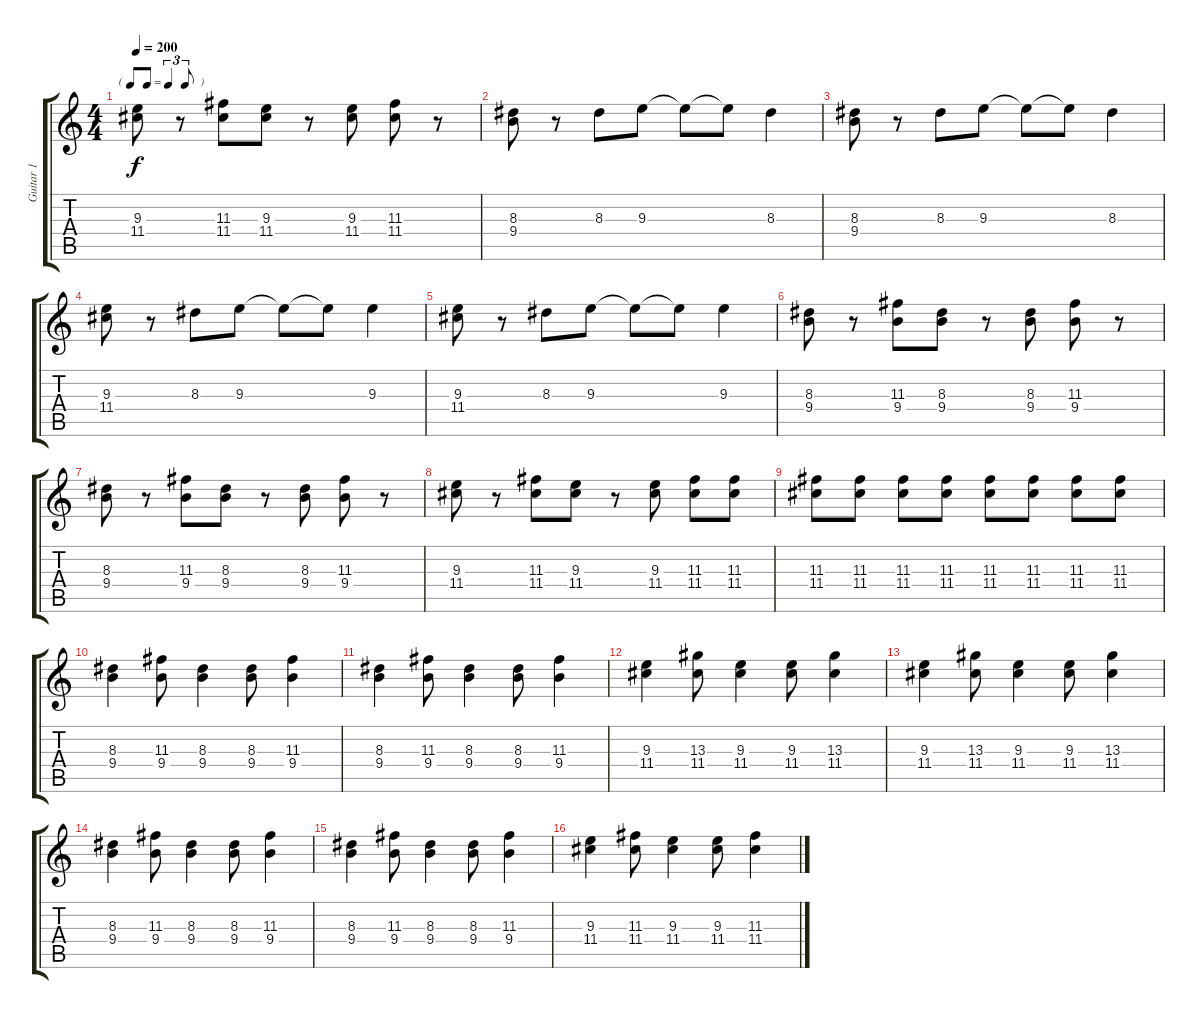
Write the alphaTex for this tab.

\track ("Guitar 1" "Guitar 1") {instrument acousticguitarsteel}
\staff {score tabs}
\tuning (E4 B3 G3 D3 A2 E2) {hide}
\ts (4 4)
\tf triplet8th
\tempo 200
\clef g2
\ks c
(9.3 11.4).8{dy f} r.8 (11.3 11.4).8 (9.3 11.4).8 r.8 (9.3 11.4).8 (11.3 11.4).8 r.8 |
(8.3 9.4).8 r.8 8.3.8 9.3.8 9.3{t}.8 9.3{t}.8 8.3.4 |
(8.3 9.4).8 r.8 8.3.8 9.3.8 9.3{t}.8 9.3{t}.8 8.3.4 |
(9.3 11.4).8 r.8 8.3.8 9.3.8 9.3{t}.8 9.3{t}.8 9.3.4 |
(9.3 11.4).8 r.8 8.3.8 9.3.8 9.3{t}.8 9.3{t}.8 9.3.4 |
(8.3 9.4).8 r.8 (11.3 9.4).8 (8.3 9.4).8 r.8 (8.3 9.4).8 (11.3 9.4).8 r.8 |
(8.3 9.4).8 r.8 (11.3 9.4).8 (8.3 9.4).8 r.8 (8.3 9.4).8 (11.3 9.4).8 r.8 |
(9.3 11.4).8 r.8 (11.3 11.4).8 (9.3 11.4).8 r.8 (9.3 11.4).8 (11.3 11.4).8 (11.3 11.4).8 |
(11.3 11.4).8 (11.3 11.4).8 (11.3 11.4).8 (11.3 11.4).8 (11.3 11.4).8 (11.3 11.4).8 (11.3 11.4).8 (11.3 11.4).8 |
(8.3 9.4).4 (11.3 9.4).8 (8.3 9.4).4 (8.3 9.4).8 (11.3 9.4).4 |
(8.3 9.4).4 (11.3 9.4).8 (8.3 9.4).4 (8.3 9.4).8 (11.3 9.4).4 |
(9.3 11.4).4 (13.3 11.4).8 (9.3 11.4).4 (9.3 11.4).8 (13.3 11.4).4 |
(9.3 11.4).4 (13.3 11.4).8 (9.3 11.4).4 (9.3 11.4).8 (13.3 11.4).4 |
(8.3 9.4).4 (11.3 9.4).8 (8.3 9.4).4 (8.3 9.4).8 (11.3 9.4).4 |
(8.3 9.4).4 (11.3 9.4).8 (8.3 9.4).4 (8.3 9.4).8 (11.3 9.4).4 |
(9.3 11.4).4 (11.3 11.4).8 (9.3 11.4).4 (9.3 11.4).8 (11.3 11.4).4
